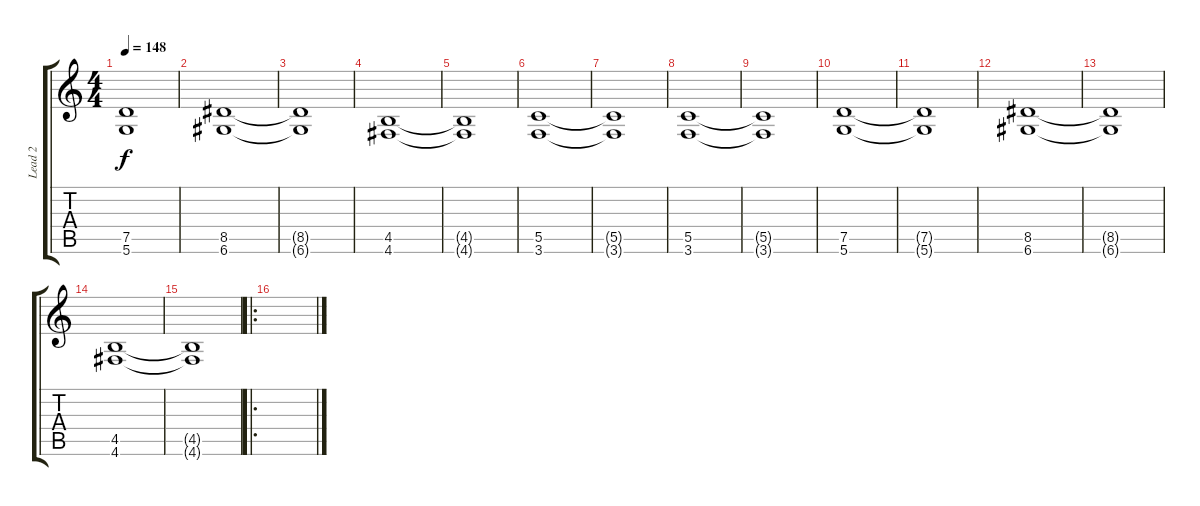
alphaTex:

\track ("Lead 2" "Lead 2") {instrument distortionguitar}
\staff {score tabs}
\tuning (D4 A3 F3 C3 G2 D2) {hide}
\ts (4 4)
\tempo 148
\clef g2
\ks c
(7.5{t} 5.6{t}).1{dy f} |
(8.5 6.6).1 |
(8.5{t} 6.6{t}).1 |
(4.5 4.6).1 |
(4.5{t} 4.6{t}).1 |
(5.5 3.6).1 |
(5.5{t} 3.6{t}).1 |
(5.5 3.6).1 |
(5.5{t} 3.6{t}).1 |
(7.5 5.6).1 |
(7.5{t} 5.6{t}).1 |
(8.5 6.6).1 |
(8.5{t} 6.6{t}).1 |
(4.5 4.6).1 |
(4.5{t} 4.6{t}).1 |
\ro
